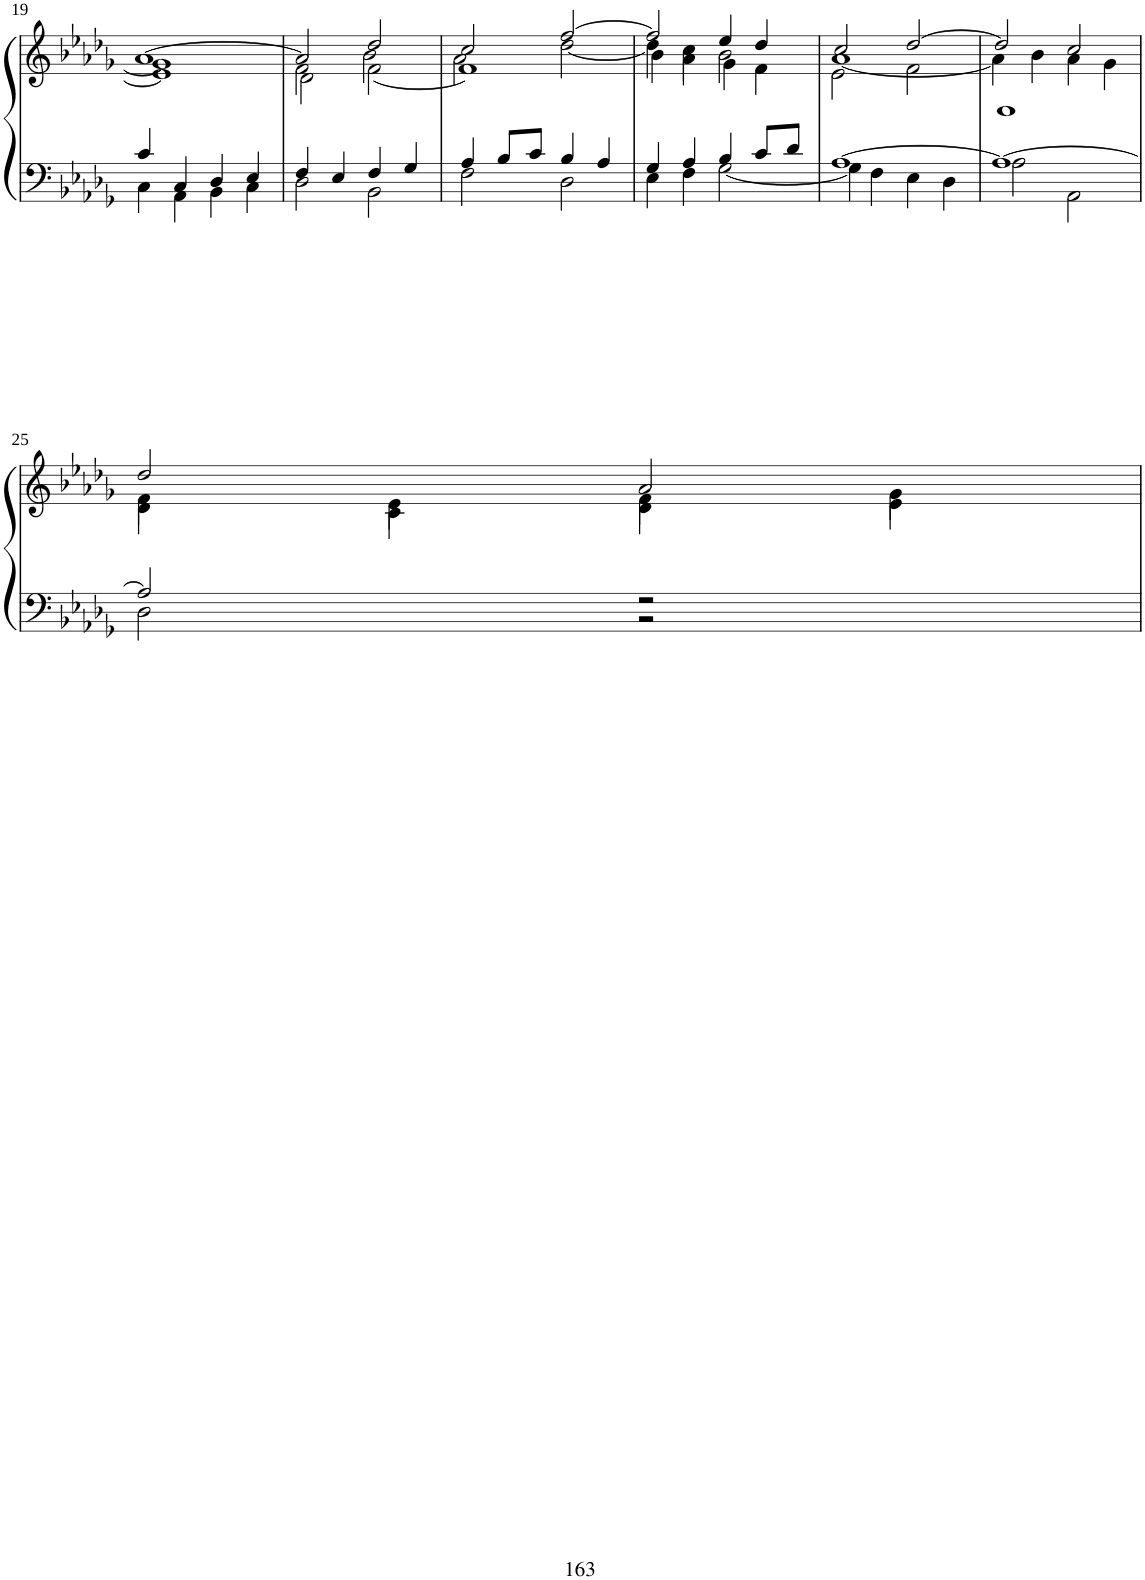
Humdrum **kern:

**kern	**kern
*part1	*part1
*staff2	*staff1
*I"Piano	*
*I'Pno	*
!!LO:PB:g=z
*clefF4	*clefG2
*k[b-e-a-d-g-]	*k[b-e-a-d-g-]
*M4/4	*M4/4
*met(c|)	*met(c|)
=19	=19
*^	*^
*	*	*	*^
4c/	4C\	[1a-	1g-]	1e-]
4C/	4AA-\	.	.	.
4D-/	4BB-\	.	.	.
4E-/	4C\	.	.	.
=20	=20	=20	=20	=20
4F/	2D-\	2a-/]	2f\	2d-\
4E-/	.	.	.	.
4F/	2BB-\	2dd-/	2b-\	[2f\
4G-/	.	.	.	.
=21	=21	=21	=21	=21
4A-/	2F\	2cc/	2a-\	1f]
8B-/L	.	.	.	.
8c/J	.	.	.	.
4B-/	2D-\	[2ff/	[2dd-\	.
4A-/	.	.	.	.
=22	=22	=22	=22	=22
4G-/	4E-\	2ff/]	4dd-\]	4b-\
4A-/	4F\	.	4cc\	4a-\
4B-/	[2G-\	4ee-/	2b-\	4g-\
8c/L	.	4dd-/	.	4f\
8d-/J	.	.	.	.
=23	=23	=23	=23	=23
[1A-	4G-\]	2cc/	[1a-	2e-\
.	4F\	.	.	.
.	4E-\	[2dd-/	.	2f\
.	4D-\	.	.	.
=24	=24	=24	=24	=24
1A-_	2A-\	2dd-/]	4a-\]	1e-
.	.	.	4b-\	.
.	2AA-\	2cc/	4a-\	.
.	.	.	4g-\	.
!!LO:LB:g=z	!!	!!
=25	=25	=25	=25	=25
2A-/]	2D-\	2dd-/	4f\	4d-\
.	.	.	4e-\	4c\
2r	2r	2a-/	4f\	4d-\
.	.	.	4g-\	4e-\
*v	*v	*	*	*
*	*v	*v	*v
=	=
*-	*-
